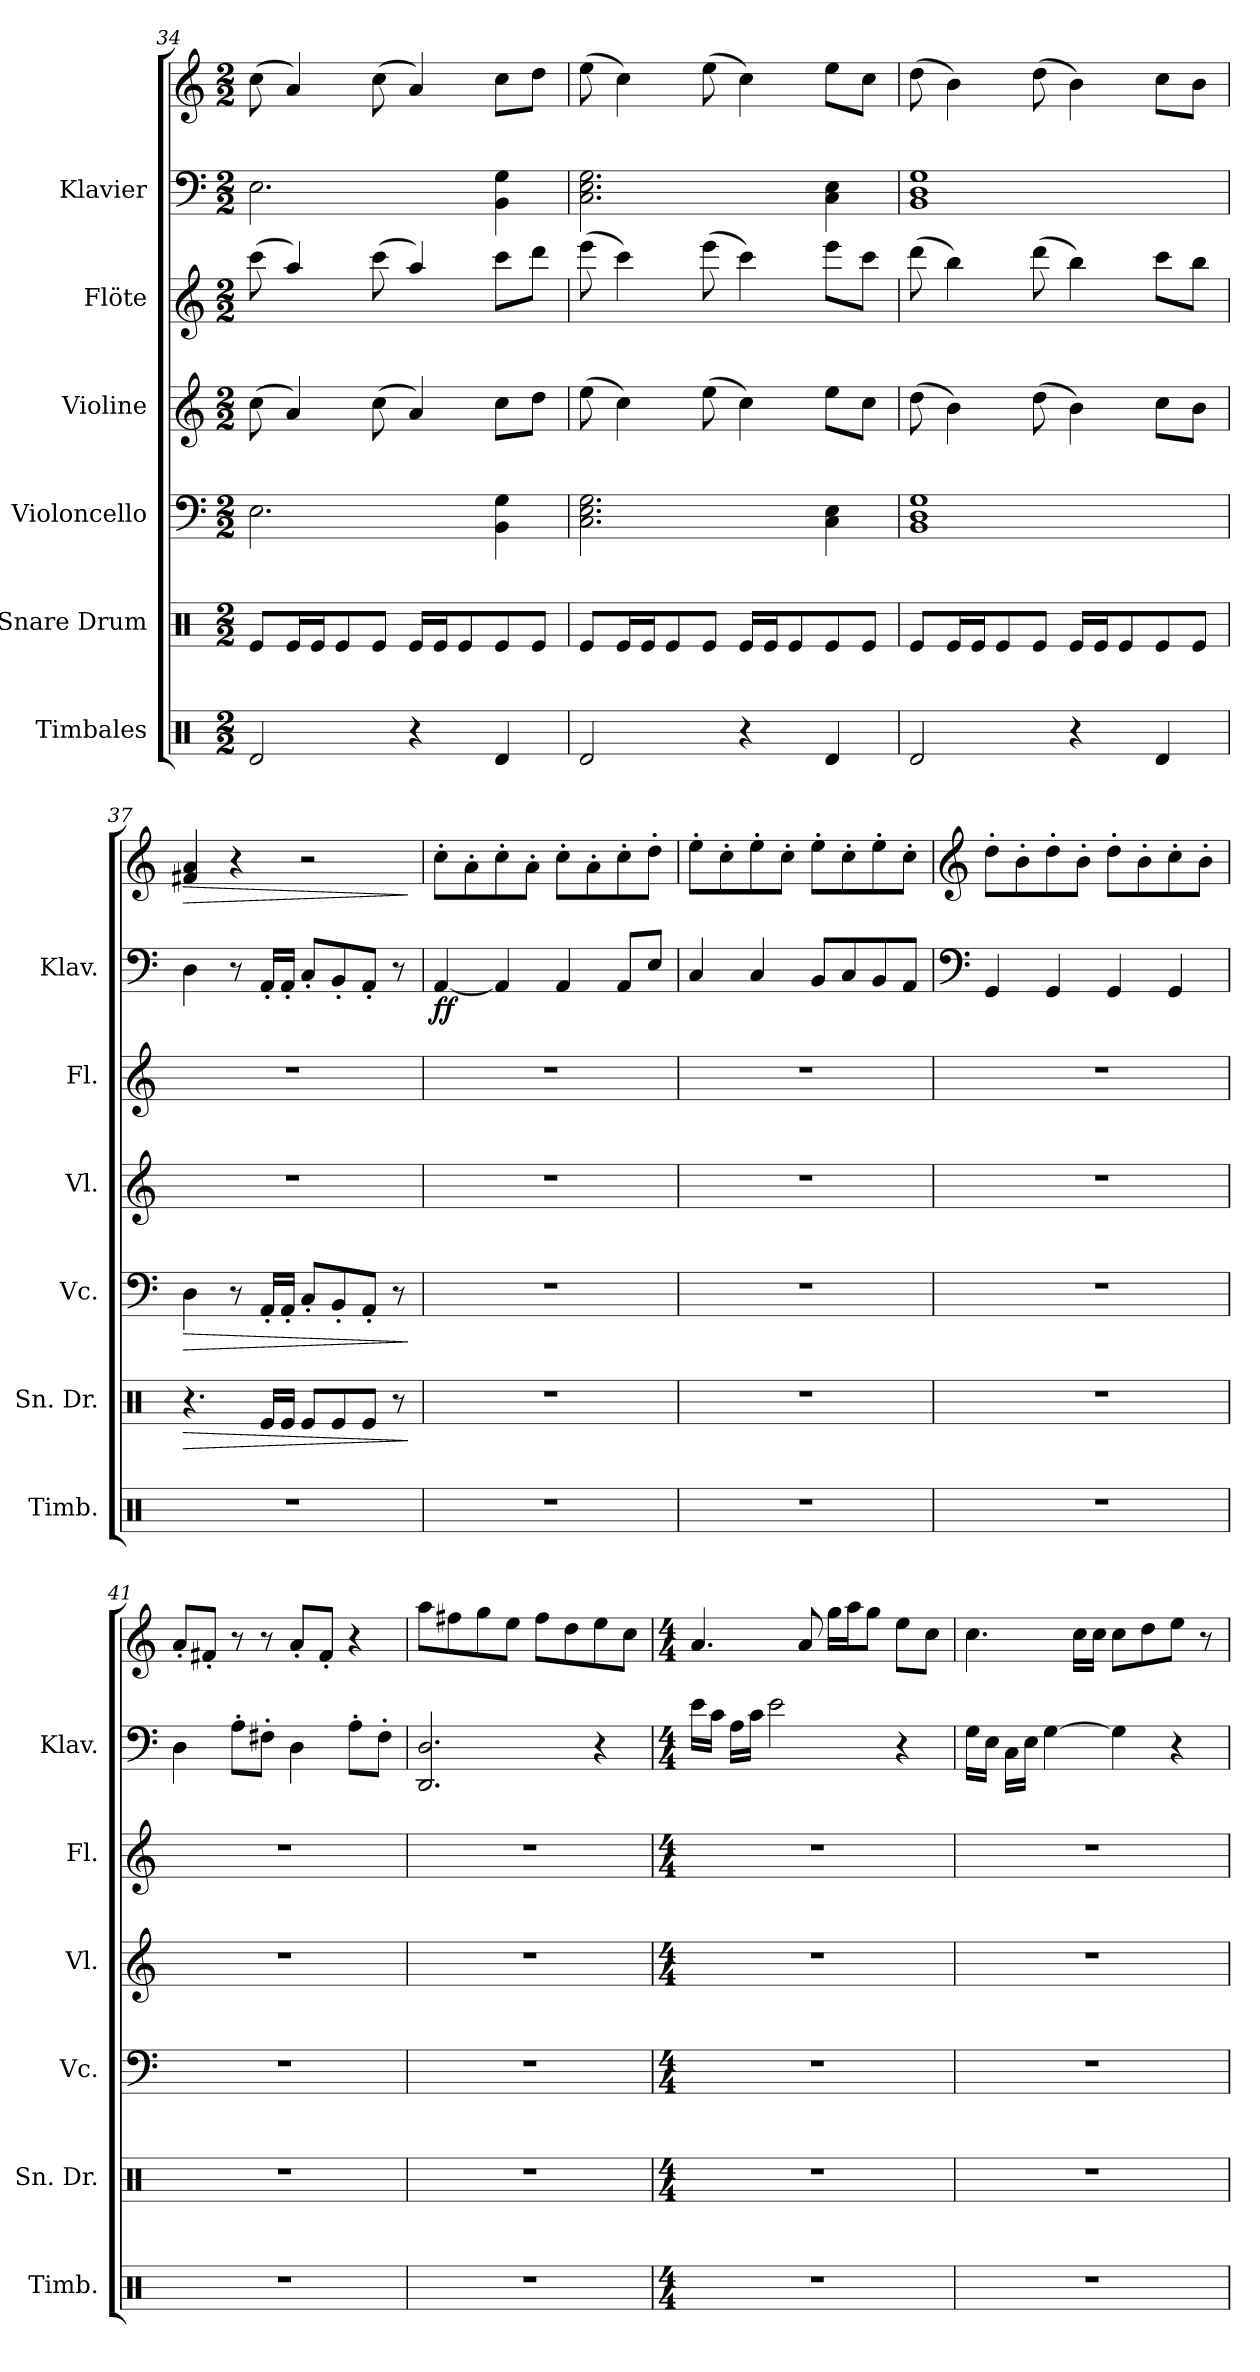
**kern	**kern	**dynam	**kern	**dynam	**kern	**kern	**kern	**kern	**dynam
*part6	*part5	*part5	*part4	*part4	*part3	*part2	*part1	*part1	*part1
*staff7	*staff6	*staff6	*staff5	*staff5	*staff4	*staff3	*staff2	*staff1	*staff1/2
*I"Timbales	*I"Snare Drum	*	*I"Violoncello	*	*I"Violine	*I"Flöte	*I"Klavier	*	*
*I'Timb.	*I'Sn. Dr.	*	*I'Vc.	*	*I'Vl.	*I'Fl.	*I'Klav.	*	*
!!LO:PB:g=z
*clefX	*clefX	*	*clefF4	*	*clefG2	*clefG2	*clefF4	*clefG2	*
*k[]	*k[]	*	*k[]	*	*k[]	*k[]	*k[]	*k[]	*
*M2/2	*M2/2	*	*M2/2	*	*M2/2	*M2/2	*M2/2	*M2/2	*
=34	=34	=34	=34	=34	=34	=34	=34	=34	=34
2Rd/	8Re/L	.	2.E\	.	(>8cc\	(>8ccc\	2.E\	(>8cc\	.
.	16Re/L	.	.	.	4a/)	4aa/)	.	4a/)	.
.	16Re/J	.	.	.	.	.	.	.	.
.	8Re/	.	.	.	.	.	.	.	.
.	8Re/J	.	.	.	(>8cc\	(>8ccc\	.	(>8cc\	.
4r	16Re/LL	.	.	.	4a/)	4aa/)	.	4a/)	.
.	16Re/J	.	.	.	.	.	.	.	.
.	8Re/	.	.	.	.	.	.	.	.
4Rd/	8Re/	.	4BB\ 4G\	.	8cc\L	8ccc\L	4BB\ 4G\	8cc\L	.
.	8Re/J	.	.	.	8dd\J	8ddd\J	.	8dd\J	.
=35	=35	=35	=35	=35	=35	=35	=35	=35	=35
2Rd/	8Re/L	.	2.C\ 2.E\ 2.G\	.	(>8ee\	(>8eee\	2.C\ 2.E\ 2.G\	(>8ee\	.
.	16Re/L	.	.	.	4cc\)	4ccc\)	.	4cc\)	.
.	16Re/J	.	.	.	.	.	.	.	.
.	8Re/	.	.	.	.	.	.	.	.
.	8Re/J	.	.	.	(>8ee\	(>8eee\	.	(>8ee\	.
4r	16Re/LL	.	.	.	4cc\)	4ccc\)	.	4cc\)	.
.	16Re/J	.	.	.	.	.	.	.	.
.	8Re/	.	.	.	.	.	.	.	.
4Rd/	8Re/	.	4C\ 4E\	.	8ee\L	8eee\L	4C\ 4E\	8ee\L	.
.	8Re/J	.	.	.	8cc\J	8ccc\J	.	8cc\J	.
=36	=36	=36	=36	=36	=36	=36	=36	=36	=36
*	*	*	*^	*	*	*	*^	*	*
2Rd/	8Re/L	.	1G	1BB 1D	.	(>8dd\	(>8ddd\	1G	1BB 1D	(>8dd\	.
.	16Re/L	.	.	.	.	4b\)	4bb\)	.	.	4b\)	.
.	16Re/J	.	.	.	.	.	.	.	.	.	.
.	8Re/	.	.	.	.	.	.	.	.	.	.
.	8Re/J	.	.	.	.	(>8dd\	(>8ddd\	.	.	(>8dd\	.
4r	16Re/LL	.	.	.	.	4b\)	4bb\)	.	.	4b\)	.
.	16Re/J	.	.	.	.	.	.	.	.	.	.
.	8Re/	.	.	.	.	.	.	.	.	.	.
4Rd/	8Re/	.	.	.	.	8cc\L	8ccc\L	.	.	8cc\L	.
.	8Re/J	.	.	.	.	8b\J	8bb\J	.	.	8b\J	.
*	*	*	*v	*v	*	*	*	*v	*v	*	*
=37	=37	=37	=37	=37	=37	=37	=37	=37	=37
!	!	!LO:HP:b	!	!LO:HP:b	!	!	!	!	!LO:HP:b
1r	4.r	>	4D\	>	1r	1r	4D\	4f#X/ 4a/	>
.	.	.	8r	.	.	.	8r	4r	.
.	16Re/LL	.	16AA'/LL	.	.	.	16AA'/LL	.	.
.	16Re/JJ	.	16AA'/JJ	.	.	.	16AA'/JJ	.	.
.	8Re/L	.	8C'/L	.	.	.	8C'/L	2r	.
.	8Re/	.	8BB'/	.	.	.	8BB'/	.	.
.	8Re/J	.	8AA'/J	.	.	.	8AA'/J	.	.
.	8r	.	8r	.	.	.	8r	.	.
.	.	]	.	]	.	.	.	.	]
!!LO:LB:g=z
=38	=38	=38	=38	=38	=38	=38	=38	=38	=38
!	!	!	!	!	!	!	!	!	!LO:DY:b=2
!	!	!	!	!	!	!	!	!	!LO:DY:n=1:b
1r	1r	.	1r	.	1r	1r	[4AA/	8cc'\L	f f
.	.	.	.	.	.	.	.	8a'\	.
.	.	.	.	.	.	.	4AA/]	8cc'\	.
.	.	.	.	.	.	.	.	8a'\J	.
.	.	.	.	.	.	.	4AA/	8cc'\L	.
.	.	.	.	.	.	.	.	8a'\	.
.	.	.	.	.	.	.	8AA/L	8cc'\	.
.	.	.	.	.	.	.	8E/J	8dd'\J	.
=39	=39	=39	=39	=39	=39	=39	=39	=39	=39
1r	1r	.	1r	.	1r	1r	4C/	8ee'\L	.
.	.	.	.	.	.	.	.	8cc'\	.
.	.	.	.	.	.	.	4C/	8ee'\	.
.	.	.	.	.	.	.	.	8cc'\J	.
.	.	.	.	.	.	.	8BB/L	8ee'\L	.
.	.	.	.	.	.	.	8C/	8cc'\	.
.	.	.	.	.	.	.	8BB/	8ee'\	.
.	.	.	.	.	.	.	8AA/J	8cc'\J	.
=40	=40	=40	=40	=40	=40	=40	=40	=40	=40
*	*	*	*	*	*	*	*clefF4	*clefG2	*
1r	1r	.	1r	.	1r	1r	4GG/	8dd'\L	.
.	.	.	.	.	.	.	.	8b'\	.
.	.	.	.	.	.	.	4GG/	8dd'\	.
.	.	.	.	.	.	.	.	8b'\J	.
.	.	.	.	.	.	.	4GG/	8dd'\L	.
.	.	.	.	.	.	.	.	8b'\	.
.	.	.	.	.	.	.	4GG/	8cc'\	.
.	.	.	.	.	.	.	.	8b'\J	.
=41	=41	=41	=41	=41	=41	=41	=41	=41	=41
1r	1r	.	1r	.	1r	1r	4D\	8a'/L	.
.	.	.	.	.	.	.	.	8f#X'/J	.
.	.	.	.	.	.	.	8A'\L	8r	.
.	.	.	.	.	.	.	8F#X'\J	8r	.
.	.	.	.	.	.	.	4D\	8a'/L	.
.	.	.	.	.	.	.	.	8f#'/J	.
.	.	.	.	.	.	.	8A'\L	4r	.
.	.	.	.	.	.	.	8F#'\J	.	.
!!LO:PB:g=z
=42	=42	=42	=42	=42	=42	=42	=42	=42	=42
1r	1r	.	1r	.	1r	1r	2.DD/ 2.D/	8aa\L	.
.	.	.	.	.	.	.	.	8ff#X\	.
.	.	.	.	.	.	.	.	8gg\	.
.	.	.	.	.	.	.	.	8ee\J	.
.	.	.	.	.	.	.	.	8ff#\L	.
.	.	.	.	.	.	.	.	8dd\	.
.	.	.	.	.	.	.	4r	8ee\	.
.	.	.	.	.	.	.	.	8cc\J	.
=43	=43	=43	=43	=43	=43	=43	=43	=43	=43
*M4/4	*M4/4	*	*M4/4	*	*M4/4	*M4/4	*M4/4	*M4/4	*
1r	1r	.	1r	.	1r	1r	16e\LL	4.a/	.
.	.	.	.	.	.	.	16c\JJ	.	.
.	.	.	.	.	.	.	16A\LL	.	.
.	.	.	.	.	.	.	16c\JJ	.	.
.	.	.	.	.	.	.	2e\	.	.
.	.	.	.	.	.	.	.	8a/	.
.	.	.	.	.	.	.	.	16gg\LL	.
.	.	.	.	.	.	.	.	16aa\J	.
.	.	.	.	.	.	.	.	8gg\J	.
.	.	.	.	.	.	.	4r	8ee\L	.
.	.	.	.	.	.	.	.	8cc\J	.
=44	=44	=44	=44	=44	=44	=44	=44	=44	=44
1r	1r	.	1r	.	1r	1r	16G\LL	4.cc\	.
.	.	.	.	.	.	.	16E\JJ	.	.
.	.	.	.	.	.	.	16C\LL	.	.
.	.	.	.	.	.	.	16E\JJ	.	.
.	.	.	.	.	.	.	[4G\	.	.
.	.	.	.	.	.	.	.	16cc\LL	.
.	.	.	.	.	.	.	.	16cc\JJ	.
.	.	.	.	.	.	.	4G\]	8cc\L	.
.	.	.	.	.	.	.	.	8dd\	.
.	.	.	.	.	.	.	4r	8ee\J	.
.	.	.	.	.	.	.	.	8r	.
=	=	=	=	=	=	=	=	=	=
*-	*-	*-	*-	*-	*-	*-	*-	*-	*-
